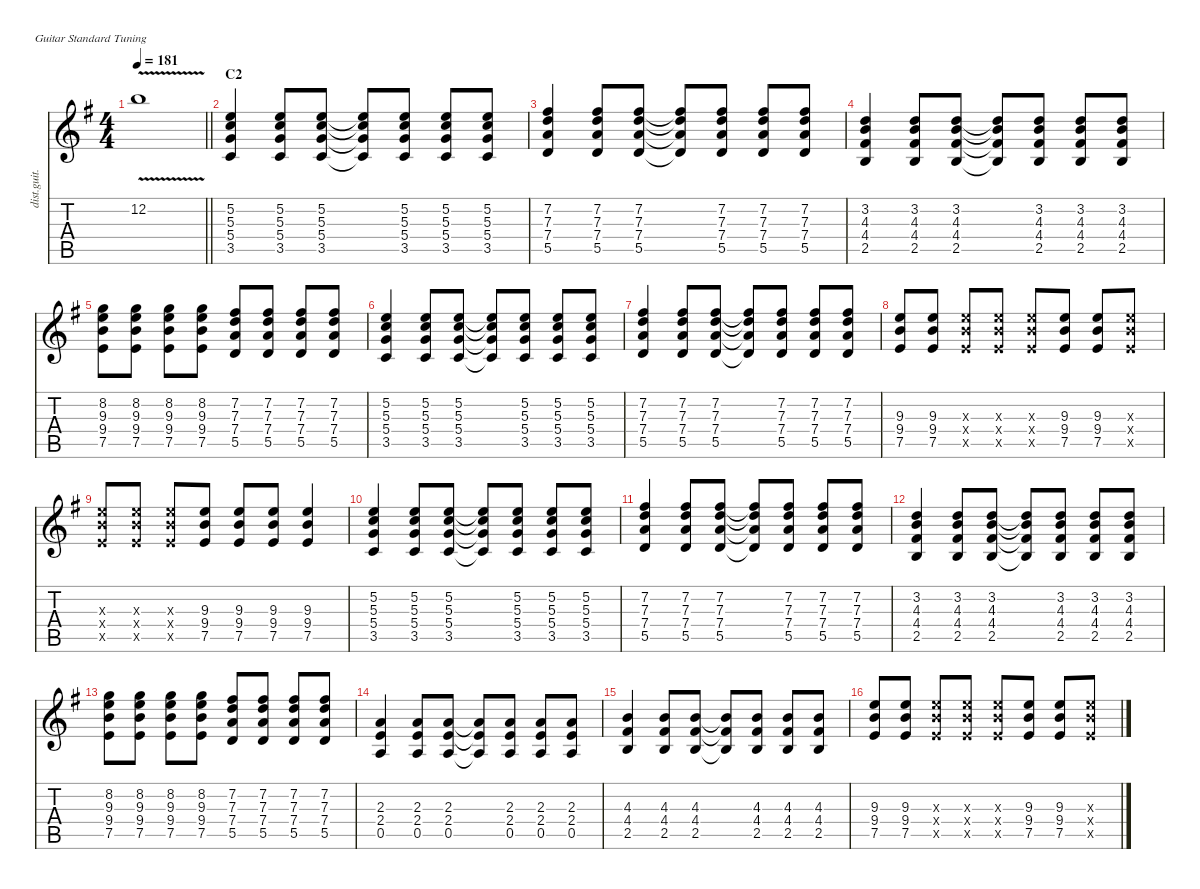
\defaultSystemsLayout 4
\hideDynamics
\bracketExtendMode nobrackets
\track ("Guitar I" "dist.guit.") {instrument distortionguitar}
\staff {score tabs}
\tuning (E4 B3 G3 D3 A2 E2)
\ts (4 4)
\tempo 181
\clef g2
\barLineRight lightlight
\ks g
12.2{v t acc forcenatural}.1{dy f} |
\section ("" "C2")
(5.2{acc forcenatural} 5.3{acc forcenatural} 5.4{acc forcenatural} 3.5{acc forcenatural}).4 (5.2{acc forcenatural} 5.3{acc forcenatural} 5.4{acc forcenatural} 3.5{acc forcenatural}).8 (5.2{acc forcenatural} 5.3{acc forcenatural} 5.4{acc forcenatural} 3.5{acc forcenatural}).8 (5.2{t acc forcenatural} 5.3{t acc forcenatural} 5.4{t acc forcenatural} 3.5{t acc forcenatural}).8 (5.2{acc forcenatural} 5.3{acc forcenatural} 5.4{acc forcenatural} 3.5{acc forcenatural}).8 (5.2{acc forcenatural} 5.3{acc forcenatural} 5.4{acc forcenatural} 3.5{acc forcenatural}).8 (5.2{acc forcenatural} 5.3{acc forcenatural} 5.4{acc forcenatural} 3.5{acc forcenatural}).8 |
(7.2{acc #} 7.3{acc forcenatural} 7.4{acc forcenatural} 5.5{acc forcenatural}).4 (7.2{acc #} 7.3{acc forcenatural} 7.4{acc forcenatural} 5.5{acc forcenatural}).8 (7.2{acc #} 7.3{acc forcenatural} 7.4{acc forcenatural} 5.5{acc forcenatural}).8 (7.2{t acc #} 7.3{t acc forcenatural} 7.4{t acc forcenatural} 5.5{t acc forcenatural}).8 (7.2{acc #} 7.3{acc forcenatural} 7.4{acc forcenatural} 5.5{acc forcenatural}).8 (7.2{acc #} 7.3{acc forcenatural} 7.4{acc forcenatural} 5.5{acc forcenatural}).8 (7.2{acc #} 7.3{acc forcenatural} 7.4{acc forcenatural} 5.5{acc forcenatural}).8 |
(3.2{acc forcenatural} 4.3{acc forcenatural} 4.4{acc #} 2.5{acc forcenatural}).4 (3.2{acc forcenatural} 4.3{acc forcenatural} 4.4{acc #} 2.5{acc forcenatural}).8 (3.2{acc forcenatural} 4.3{acc forcenatural} 4.4{acc #} 2.5{acc forcenatural}).8 (3.2{t acc forcenatural} 4.3{t acc forcenatural} 4.4{t acc #} 2.5{t acc forcenatural}).8 (3.2{acc forcenatural} 4.3{acc forcenatural} 4.4{acc #} 2.5{acc forcenatural}).8 (3.2{acc forcenatural} 4.3{acc forcenatural} 4.4{acc #} 2.5{acc forcenatural}).8 (3.2{acc forcenatural} 4.3{acc forcenatural} 4.4{acc #} 2.5{acc forcenatural}).8 |
(8.2{acc forcenatural} 9.3{acc forcenatural} 9.4{acc forcenatural} 7.5{acc forcenatural}).8 (8.2{acc forcenatural} 9.3{acc forcenatural} 9.4{acc forcenatural} 7.5{acc forcenatural}).8 (8.2{acc forcenatural} 9.3{acc forcenatural} 9.4{acc forcenatural} 7.5{acc forcenatural}).8 (8.2{acc forcenatural} 9.3{acc forcenatural} 9.4{acc forcenatural} 7.5{acc forcenatural}).8 (7.2{acc #} 7.3{acc forcenatural} 7.4{acc forcenatural} 5.5{acc forcenatural}).8 (7.2{acc #} 7.3{acc forcenatural} 7.4{acc forcenatural} 5.5{acc forcenatural}).8 (7.2{acc #} 7.3{acc forcenatural} 7.4{acc forcenatural} 5.5{acc forcenatural}).8 (7.2{acc #} 7.3{acc forcenatural} 7.4{acc forcenatural} 5.5{acc forcenatural}).8 |
(5.2{acc forcenatural} 5.3{acc forcenatural} 5.4{acc forcenatural} 3.5{acc forcenatural}).4 (5.2{acc forcenatural} 5.3{acc forcenatural} 5.4{acc forcenatural} 3.5{acc forcenatural}).8 (5.2{acc forcenatural} 5.3{acc forcenatural} 5.4{acc forcenatural} 3.5{acc forcenatural}).8 (5.2{t acc forcenatural} 5.3{t acc forcenatural} 5.4{t acc forcenatural} 3.5{t acc forcenatural}).8 (5.2{acc forcenatural} 5.3{acc forcenatural} 5.4{acc forcenatural} 3.5{acc forcenatural}).8 (5.2{acc forcenatural} 5.3{acc forcenatural} 5.4{acc forcenatural} 3.5{acc forcenatural}).8 (5.2{acc forcenatural} 5.3{acc forcenatural} 5.4{acc forcenatural} 3.5{acc forcenatural}).8 |
(7.2{acc #} 7.3{acc forcenatural} 7.4{acc forcenatural} 5.5{acc forcenatural}).4 (7.2{acc #} 7.3{acc forcenatural} 7.4{acc forcenatural} 5.5{acc forcenatural}).8 (7.2{acc #} 7.3{acc forcenatural} 7.4{acc forcenatural} 5.5{acc forcenatural}).8 (7.2{t acc #} 7.3{t acc forcenatural} 7.4{t acc forcenatural} 5.5{t acc forcenatural}).8 (7.2{acc #} 7.3{acc forcenatural} 7.4{acc forcenatural} 5.5{acc forcenatural}).8 (7.2{acc #} 7.3{acc forcenatural} 7.4{acc forcenatural} 5.5{acc forcenatural}).8 (7.2{acc #} 7.3{acc forcenatural} 7.4{acc forcenatural} 5.5{acc forcenatural}).8 |
(9.3{acc forcenatural} 9.4{acc forcenatural} 7.5{acc forcenatural}).8 (9.3{acc forcenatural} 9.4{acc forcenatural} 7.5{acc forcenatural}).8 (9.3{x acc forcenatural} 9.4{x acc forcenatural} 7.5{x acc forcenatural}).8 (9.3{x acc forcenatural} 9.4{x acc forcenatural} 7.5{x acc forcenatural}).8 (9.3{x acc forcenatural} 9.4{x acc forcenatural} 7.5{x acc forcenatural}).8 (9.3{acc forcenatural} 9.4{acc forcenatural} 7.5{acc forcenatural}).8 (9.3{acc forcenatural} 9.4{acc forcenatural} 7.5{acc forcenatural}).8 (9.3{x acc forcenatural} 9.4{x acc forcenatural} 7.5{x acc forcenatural}).8 |
(9.3{x acc forcenatural} 9.4{x acc forcenatural} 7.5{x acc forcenatural}).8 (9.3{x acc forcenatural} 9.4{x acc forcenatural} 7.5{x acc forcenatural}).8 (9.3{x acc forcenatural} 9.4{x acc forcenatural} 7.5{x acc forcenatural}).8 (9.3{acc forcenatural} 9.4{acc forcenatural} 7.5{acc forcenatural}).8 (9.3{acc forcenatural} 9.4{acc forcenatural} 7.5{acc forcenatural}).8 (9.3{acc forcenatural} 9.4{acc forcenatural} 7.5{acc forcenatural}).8 (9.3{acc forcenatural} 9.4{acc forcenatural} 7.5{acc forcenatural}).4 |
(5.2{acc forcenatural} 5.3{acc forcenatural} 5.4{acc forcenatural} 3.5{acc forcenatural}).4 (5.2{acc forcenatural} 5.3{acc forcenatural} 5.4{acc forcenatural} 3.5{acc forcenatural}).8 (5.2{acc forcenatural} 5.3{acc forcenatural} 5.4{acc forcenatural} 3.5{acc forcenatural}).8 (5.2{t acc forcenatural} 5.3{t acc forcenatural} 5.4{t acc forcenatural} 3.5{t acc forcenatural}).8 (5.2{acc forcenatural} 5.3{acc forcenatural} 5.4{acc forcenatural} 3.5{acc forcenatural}).8 (5.2{acc forcenatural} 5.3{acc forcenatural} 5.4{acc forcenatural} 3.5{acc forcenatural}).8 (5.2{acc forcenatural} 5.3{acc forcenatural} 5.4{acc forcenatural} 3.5{acc forcenatural}).8 |
(7.2{acc #} 7.3{acc forcenatural} 7.4{acc forcenatural} 5.5{acc forcenatural}).4 (7.2{acc #} 7.3{acc forcenatural} 7.4{acc forcenatural} 5.5{acc forcenatural}).8 (7.2{acc #} 7.3{acc forcenatural} 7.4{acc forcenatural} 5.5{acc forcenatural}).8 (7.2{t acc #} 7.3{t acc forcenatural} 7.4{t acc forcenatural} 5.5{t acc forcenatural}).8 (7.2{acc #} 7.3{acc forcenatural} 7.4{acc forcenatural} 5.5{acc forcenatural}).8 (7.2{acc #} 7.3{acc forcenatural} 7.4{acc forcenatural} 5.5{acc forcenatural}).8 (7.2{acc #} 7.3{acc forcenatural} 7.4{acc forcenatural} 5.5{acc forcenatural}).8 |
(3.2{acc forcenatural} 4.3{acc forcenatural} 4.4{acc #} 2.5{acc forcenatural}).4 (3.2{acc forcenatural} 4.3{acc forcenatural} 4.4{acc #} 2.5{acc forcenatural}).8 (3.2{acc forcenatural} 4.3{acc forcenatural} 4.4{acc #} 2.5{acc forcenatural}).8 (3.2{t acc forcenatural} 4.3{t acc forcenatural} 4.4{t acc #} 2.5{t acc forcenatural}).8 (3.2{acc forcenatural} 4.3{acc forcenatural} 4.4{acc #} 2.5{acc forcenatural}).8 (3.2{acc forcenatural} 4.3{acc forcenatural} 4.4{acc #} 2.5{acc forcenatural}).8 (3.2{acc forcenatural} 4.3{acc forcenatural} 4.4{acc #} 2.5{acc forcenatural}).8 |
(8.2{acc forcenatural} 9.3{acc forcenatural} 9.4{acc forcenatural} 7.5{acc forcenatural}).8 (8.2{acc forcenatural} 9.3{acc forcenatural} 9.4{acc forcenatural} 7.5{acc forcenatural}).8 (8.2{acc forcenatural} 9.3{acc forcenatural} 9.4{acc forcenatural} 7.5{acc forcenatural}).8 (8.2{acc forcenatural} 9.3{acc forcenatural} 9.4{acc forcenatural} 7.5{acc forcenatural}).8 (7.2{acc #} 7.3{acc forcenatural} 7.4{acc forcenatural} 5.5{acc forcenatural}).8 (7.2{acc #} 7.3{acc forcenatural} 7.4{acc forcenatural} 5.5{acc forcenatural}).8 (7.2{acc #} 7.3{acc forcenatural} 7.4{acc forcenatural} 5.5{acc forcenatural}).8 (7.2{acc #} 7.3{acc forcenatural} 7.4{acc forcenatural} 5.5{acc forcenatural}).8 |
(2.3{acc forcenatural} 2.4{acc forcenatural} 0.5{acc forcenatural}).4 (2.3{acc forcenatural} 2.4{acc forcenatural} 0.5{acc forcenatural}).8 (2.3{acc forcenatural} 2.4{acc forcenatural} 0.5{acc forcenatural}).8 (2.3{t acc forcenatural} 2.4{t acc forcenatural} 0.5{t acc forcenatural}).8 (2.3{acc forcenatural} 2.4{acc forcenatural} 0.5{acc forcenatural}).8 (2.3{acc forcenatural} 2.4{acc forcenatural} 0.5{acc forcenatural}).8 (2.3{acc forcenatural} 2.4{acc forcenatural} 0.5{acc forcenatural}).8 |
(4.3{acc forcenatural} 4.4{acc #} 2.5{acc forcenatural}).4 (4.3{acc forcenatural} 4.4{acc #} 2.5{acc forcenatural}).8 (4.3{acc forcenatural} 4.4{acc #} 2.5{acc forcenatural}).8 (4.3{t acc forcenatural} 4.4{t acc #} 2.5{t acc forcenatural}).8 (4.3{acc forcenatural} 4.4{acc #} 2.5{acc forcenatural}).8 (4.3{acc forcenatural} 4.4{acc #} 2.5{acc forcenatural}).8 (4.3{acc forcenatural} 4.4{acc #} 2.5{acc forcenatural}).8 |
(9.3{acc forcenatural} 9.4{acc forcenatural} 7.5{acc forcenatural}).8 (9.3{acc forcenatural} 9.4{acc forcenatural} 7.5{acc forcenatural}).8 (9.3{x acc forcenatural} 9.4{x acc forcenatural} 7.5{x acc forcenatural}).8 (9.3{x acc forcenatural} 9.4{x acc forcenatural} 7.5{x acc forcenatural}).8 (9.3{x acc forcenatural} 9.4{x acc forcenatural} 7.5{x acc forcenatural}).8 (9.3{acc forcenatural} 9.4{acc forcenatural} 7.5{acc forcenatural}).8 (9.3{acc forcenatural} 9.4{acc forcenatural} 7.5{acc forcenatural}).8 (9.3{x acc forcenatural} 9.4{x acc forcenatural} 7.5{x acc forcenatural}).8
